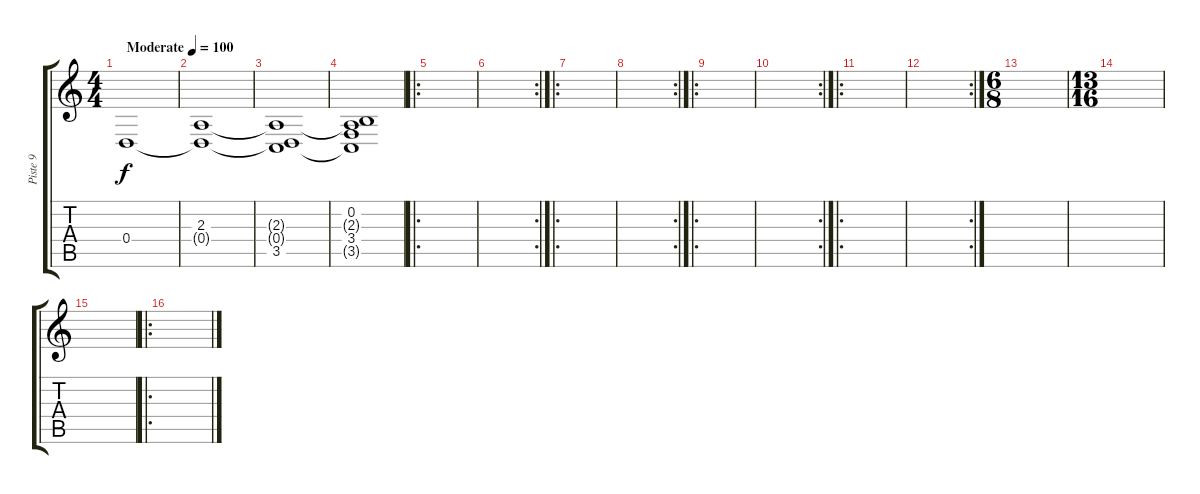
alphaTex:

\track ("Piste 9" "Piste 9") {instrument applause}
\staff {score tabs}
\tuning (E4 B3 G3 D3 A2 E2) {hide}
\ts (4 4)
\tempo (100 "Moderate")
\clef g2
\ks c
0.4.1{dy f instrument applause} |
(2.3 0.4{t}).1 |
(2.3{t} 0.4{t} 3.5).1 |
(0.2 2.3{t} 3.4 3.5{t}).1 |
\ro
|
\rc 2
|
\ro
|
\rc 2
|
\ro
|
\rc 2
|
\ro
|
\rc 2
|
\ts (6 8)
|
\ts (13 16)
|
|
\ro
